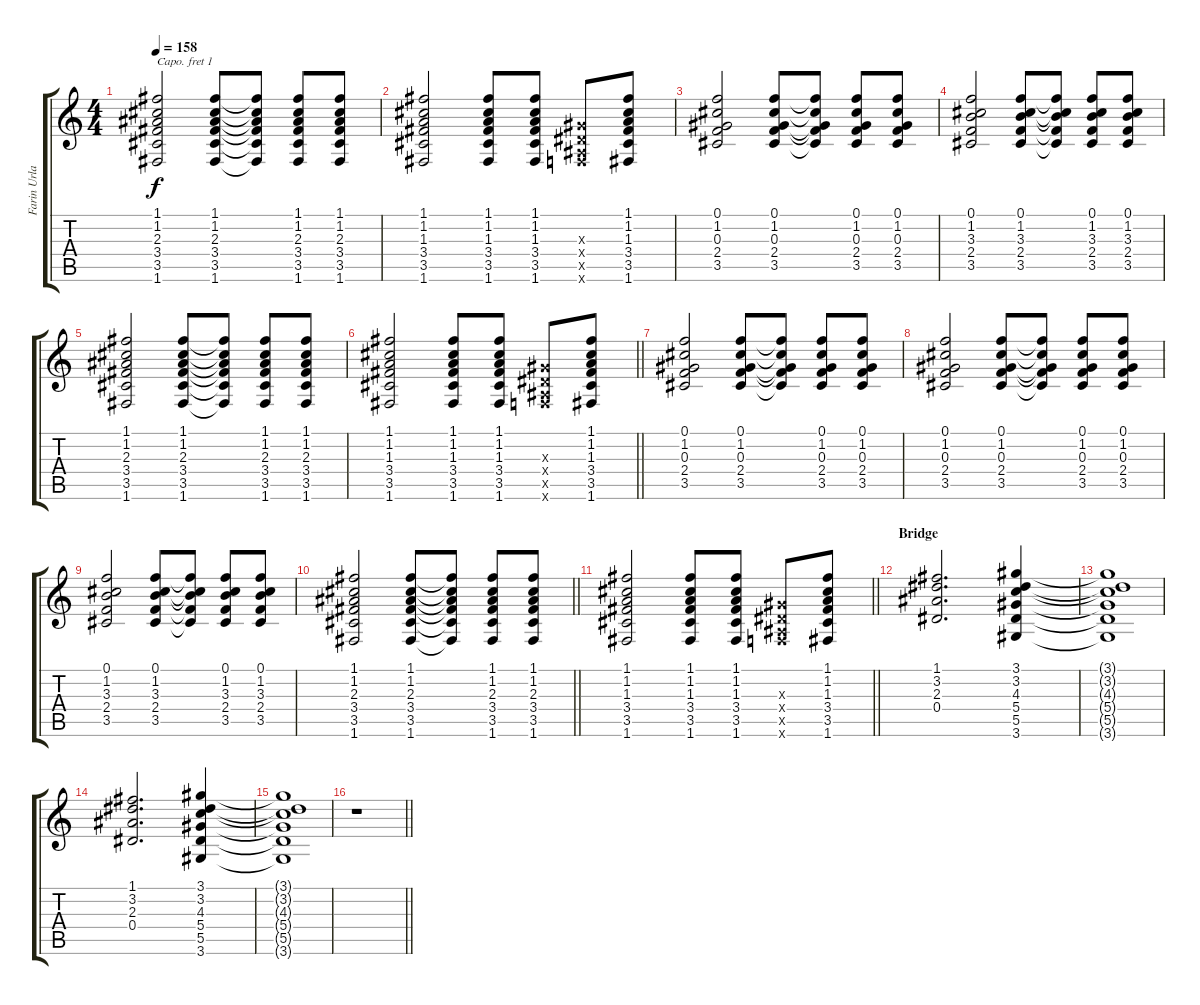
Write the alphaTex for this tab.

\track ("Farin Urlaub I" "Farin Urla") {instrument acousticguitarsteel}
\staff {score tabs}
\capo 1
\tuning (E4 B3 G3 D3 A2 E2) {hide}
\ts (4 4)
\tempo 158
\clef g2
\ks c
(1.1 1.2 2.3 3.4 3.5 1.6).2{dy f} (1.1 1.2 2.3 3.4 3.5 1.6).8 (1.1{t} 1.2{t} 2.3{t} 3.4{t} 3.5{t} 1.6{t}).8 (1.1 1.2 2.3 3.4 3.5 1.6).8 (1.1 1.2 2.3 3.4 3.5 1.6).8 |
(1.1 1.2 1.3 3.4 3.5 1.6).2 (1.1 1.2 1.3 3.4 3.5 1.6).8 (1.1 1.2 1.3 3.4 3.5 1.6).8 (0.3{x} 0.4{x} 0.5{x} 0.6{x}).8 (1.1 1.2 1.3 3.4 3.5 1.6).8 |
(0.1 1.2 0.3 2.4 3.5).2 (0.1 1.2 0.3 2.4 3.5).8 (0.1{t} 1.2{t} 0.3{t} 2.4{t} 3.5{t}).8 (0.1 1.2 0.3 2.4 3.5).8 (0.1 1.2 0.3 2.4 3.5).8 |
(0.1 1.2 3.3 2.4 3.5).2 (0.1 1.2 3.3 2.4 3.5).8 (0.1{t} 1.2{t} 3.3{t} 2.4{t} 3.5{t}).8 (0.1 1.2 3.3 2.4 3.5).8 (0.1 1.2 3.3 2.4 3.5).8 |
(1.1 1.2 2.3 3.4 3.5 1.6).2 (1.1 1.2 2.3 3.4 3.5 1.6).8 (1.1{t} 1.2{t} 2.3{t} 3.4{t} 3.5{t} 1.6{t}).8 (1.1 1.2 2.3 3.4 3.5 1.6).8 (1.1 1.2 2.3 3.4 3.5 1.6).8 |
\barLineRight lightlight
(1.1 1.2 1.3 3.4 3.5 1.6).2 (1.1 1.2 1.3 3.4 3.5 1.6).8 (1.1 1.2 1.3 3.4 3.5 1.6).8 (0.3{x} 0.4{x} 0.5{x} 0.6{x}).8 (1.1 1.2 1.3 3.4 3.5 1.6).8 |
(0.1 1.2 0.3 2.4 3.5).2 (0.1 1.2 0.3 2.4 3.5).8 (0.1{t} 1.2{t} 0.3{t} 2.4{t} 3.5{t}).8 (0.1 1.2 0.3 2.4 3.5).8 (0.1 1.2 0.3 2.4 3.5).8 |
(0.1 1.2 0.3 2.4 3.5).2 (0.1 1.2 0.3 2.4 3.5).8 (0.1{t} 1.2{t} 0.3{t} 2.4{t} 3.5{t}).8 (0.1 1.2 0.3 2.4 3.5).8 (0.1 1.2 0.3 2.4 3.5).8 |
(0.1 1.2 3.3 2.4 3.5).2 (0.1 1.2 3.3 2.4 3.5).8 (0.1{t} 1.2{t} 3.3{t} 2.4{t} 3.5{t}).8 (0.1 1.2 3.3 2.4 3.5).8 (0.1 1.2 3.3 2.4 3.5).8 |
\barLineRight lightlight
(1.1 1.2 2.3 3.4 3.5 1.6).2 (1.1 1.2 2.3 3.4 3.5 1.6).8 (1.1{t} 1.2{t} 2.3{t} 3.4{t} 3.5{t} 1.6{t}).8 (1.1 1.2 2.3 3.4 3.5 1.6).8 (1.1 1.2 2.3 3.4 3.5 1.6).8 |
\barLineRight lightlight
(1.1 1.2 1.3 3.4 3.5 1.6).2 (1.1 1.2 1.3 3.4 3.5 1.6).8 (1.1 1.2 1.3 3.4 3.5 1.6).8 (0.3{x} 0.4{x} 0.5{x} 0.6{x}).8 (1.1 1.2 1.3 3.4 3.5 1.6).8 |
\section ("" "Bridge")
(1.1 3.2 2.3 0.4).2{d} (3.1 3.2 4.3 5.4 5.5 3.6).4 |
(3.1{t} 3.2{t} 4.3{t} 5.4{t} 5.5{t} 3.6{t}).1 |
(1.1 3.2 2.3 0.4).2{d} (3.1 3.2 4.3 5.4 5.5 3.6).4 |
(3.1{t} 3.2{t} 4.3{t} 5.4{t} 5.5{t} 3.6{t}).1 |
\barLineRight lightlight
r.1
